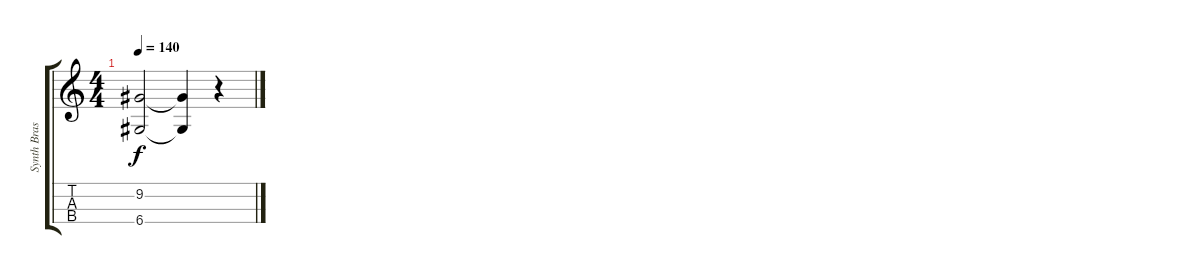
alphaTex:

\track ("Synth Brass" "Synth Bras") {instrument synthbrass1}
\staff {score tabs}
\tuning (E4 B3 G3 D3) {hide}
\ts (4 4)
\tempo 140
\clef g2
\ks c
(9.2{t} 6.4{t}).2{dy f} (9.2{t} 6.4{t}).4 r.4
